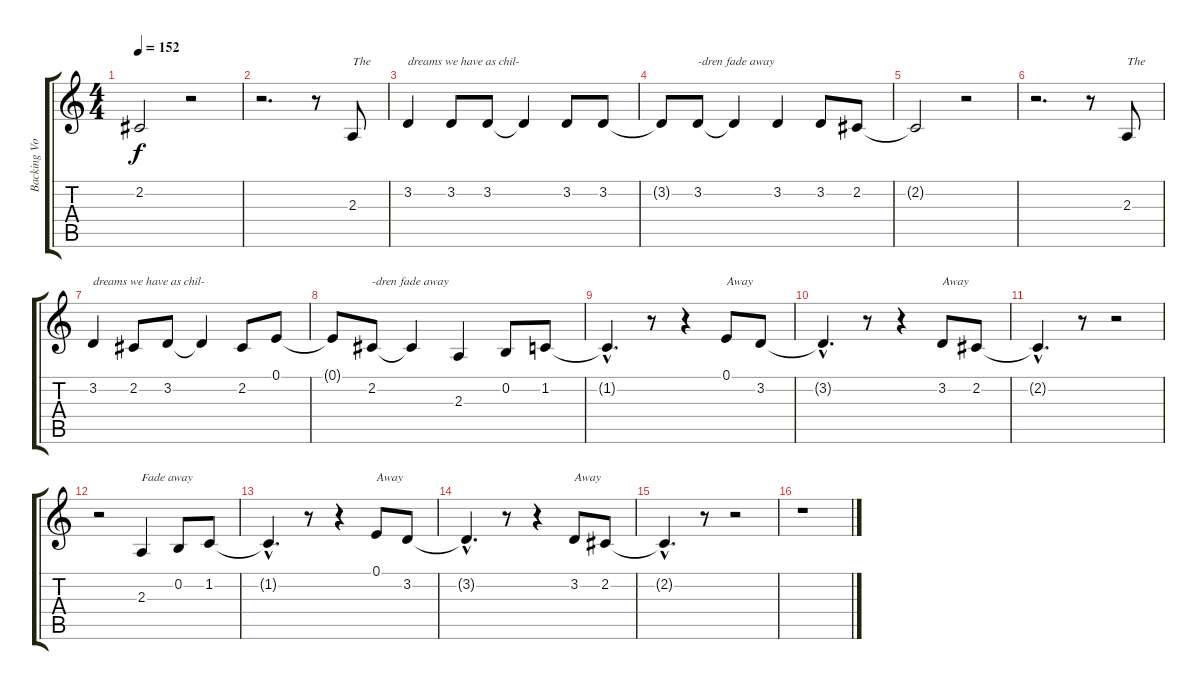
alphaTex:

\track ("Backing Vocals" "Backing Vo") {instrument altosax}
\staff {score tabs}
\tuning (E4 B3 G3 D3 A2 E2) {hide}
\ts (4 4)
\tempo 152
\clef g2
\ks c
2.2{t}.2{dy f} r.2 |
r.2{d} r.8 2.3.8{txt "The"} |
3.2.4{txt "dreams we have as chil-"} 3.2.8 3.2.8 3.2{t}.4 3.2.8 3.2.8 |
3.2{t}.8 3.2.8{txt "-dren fade away"} 3.2{t}.4 3.2.4 3.2.8 2.2.8 |
2.2{t}.2 r.2 |
r.2{d} r.8 2.3.8{txt "The"} |
3.2.4{txt "dreams we have as chil-"} 2.2.8 3.2.8 3.2{t}.4 2.2.8 0.1.8 |
0.1{t}.8 2.2.8{txt "-dren fade away"} 2.2{t}.4 2.3.4 0.2.8 1.2.8 |
1.2{hac t}.4{d} r.8 r.4 0.1.8{txt "Away"} 3.2.8 |
3.2{hac t}.4{d} r.8 r.4 3.2.8{txt "Away"} 2.2.8 |
2.2{hac t}.4{d} r.8 r.2 |
r.2 2.3.4{txt "Fade away"} 0.2.8 1.2.8 |
1.2{hac t}.4{d} r.8 r.4 0.1.8{txt "Away"} 3.2.8 |
3.2{hac t}.4{d} r.8 r.4 3.2.8{txt "Away"} 2.2.8 |
2.2{hac t}.4{d} r.8 r.2 |
r.1
